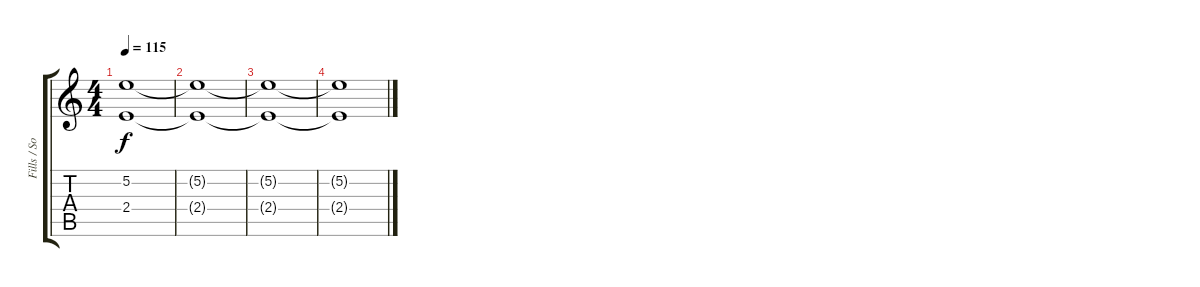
\track ("Fills / Solo" "Fills / So") {instrument overdrivenguitar}
\staff {score tabs}
\tuning (E4 B3 G3 D3 A2 E2) {hide}
\ts (4 4)
\tempo 115
\clef g2
\ks c
(5.2{t} 2.4{t}).1{dy f} |
(5.2{t} 2.4{t}).1 |
(5.2{t} 2.4{t}).1 |
(5.2{t} 2.4{t}).1
